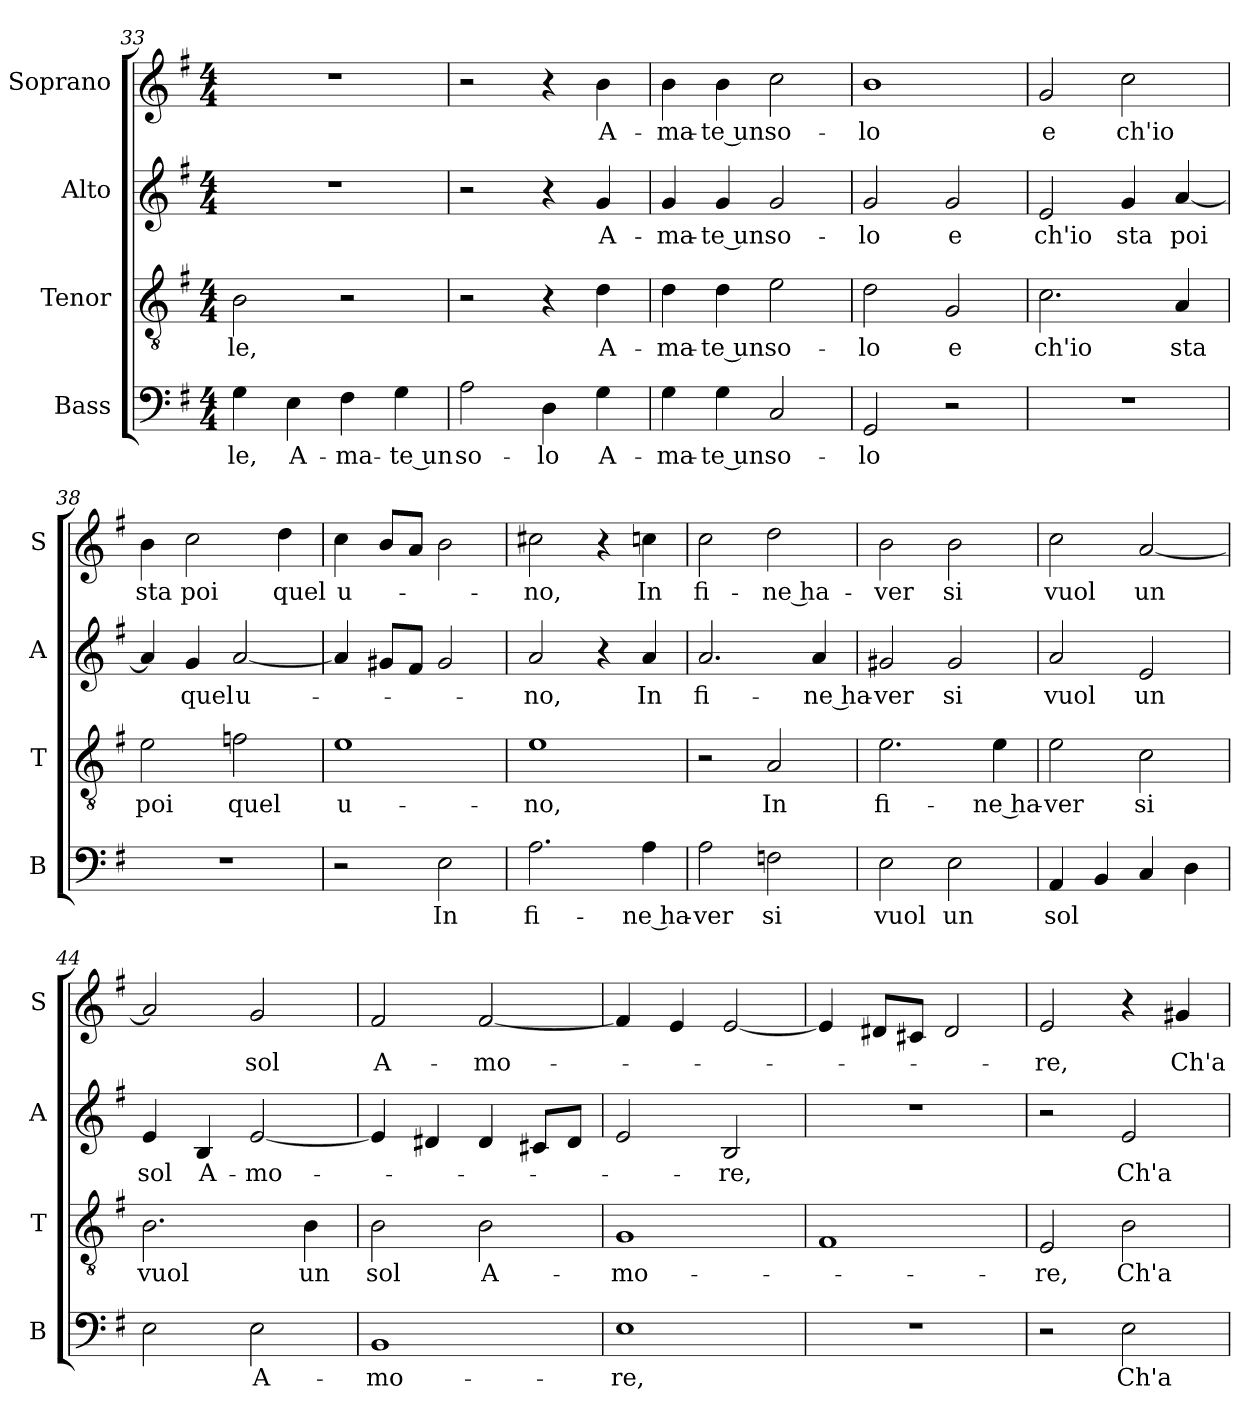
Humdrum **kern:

**kern	**text	**kern	**text	**kern	**text	**kern	**text
*part4	*part4	*part3	*part3	*part2	*part2	*part1	*part1
*staff4	*staff4	*staff3	*staff3	*staff2	*staff2	*staff1	*staff1
*I"Bass	*	*I"Tenor	*	*I"Alto	*	*I"Soprano	*
*I'B	*	*I'T	*	*I'A	*	*I'S	*
*clefF4	*	*clefGv2	*	*clefG2	*	*clefG2	*
*k[f#]	*	*k[f#]	*	*k[f#]	*	*k[f#]	*
*G:	*	*G:	*	*G:	*	*G:	*
*M4/4	*	*M4/4	*	*M4/4	*	*M4/4	*
=33	=33	=33	=33	=33	=33	=33	=33
!	!LO:LY:b	!	!LO:LY:b	!	!	!	!
4G\	-le,	2B\	-le,	1r	.	1r	.
!	!LO:LY:b	!	!	!	!	!	!
4E\	A-	.	.	.	.	.	.
!	!LO:LY:b	!	!	!	!	!	!
4F#\	-ma-	2r	.	.	.	.	.
!	!LO:LY:b	!	!	!	!	!	!
4G\	-te un	.	.	.	.	.	.
=34	=34	=34	=34	=34	=34	=34	=34
!	!LO:LY:b	!	!	!	!	!	!
2A\	so-	2r	.	2r	.	2r	.
!	!LO:LY:b	!	!	!	!	!	!
4D\	-lo	4r	.	4r	.	4r	.
!	!LO:LY:b	!	!LO:LY:b	!	!LO:LY:b	!	!LO:LY:b
4G\	A-	4d\	A-	4g/	A-	4b\	A-
=35	=35	=35	=35	=35	=35	=35	=35
!	!LO:LY:b	!	!LO:LY:b	!	!LO:LY:b	!	!LO:LY:b
4G\	-ma-	4d\	-ma-	4g/	-ma-	4b\	-ma-
!	!LO:LY:b	!	!LO:LY:b	!	!LO:LY:b	!	!LO:LY:b
4G\	-te un	4d\	-te un	4g/	-te un	4b\	-te un
!	!LO:LY:b	!	!LO:LY:b	!	!LO:LY:b	!	!LO:LY:b
2C/	so-	2e\	so-	2g/	so-	2cc\	so-
=36	=36	=36	=36	=36	=36	=36	=36
!	!LO:LY:b	!	!LO:LY:b	!	!LO:LY:b	!	!LO:LY:b
2GG/	-lo	2d\	-lo	2g/	-lo	1b	-lo
!	!	!	!LO:LY:b	!	!LO:LY:b	!	!
2r	.	2G/	e	2g/	e	.	.
!!LO:LB:g=z
=37	=37	=37	=37	=37	=37	=37	=37
!	!	!	!LO:LY:b	!	!LO:LY:b	!	!LO:LY:b
1r	.	2.c\	ch'io	2e/	ch'io	2g/	e
!	!	!	!	!	!LO:LY:b	!	!LO:LY:b
.	.	.	.	4g/	sta	2cc\	ch'io
!	!	!	!LO:LY:b	!	!LO:LY:b	!	!
.	.	4A/	sta	[4a/	poi	.	.
=38	=38	=38	=38	=38	=38	=38	=38
!	!	!	!LO:LY:b	!	!	!	!LO:LY:b
1r	.	2e\	poi	4a/]	.	4b\	sta
!	!	!	!	!	!LO:LY:b	!	!LO:LY:b
.	.	.	.	4g/	quel	2cc\	poi
!	!	!	!LO:LY:b	!	!LO:LY:b	!	!
.	.	2fn\	quel	[2a/	u-	.	.
!	!	!	!	!	!	!	!LO:LY:b
.	.	.	.	.	.	4dd\	quel
=39	=39	=39	=39	=39	=39	=39	=39
!	!	!	!LO:LY:b	!	!	!	!LO:LY:b
2r	.	1e	u-	4a/]	.	4cc\	u-
.	.	.	.	8g#X/L	.	8b/L	.
.	.	.	.	8f#/J	.	8a/J	.
!	!LO:LY:b	!	!	!	!	!	!
2E\	In	.	.	2g#/	.	2b\	.
=40	=40	=40	=40	=40	=40	=40	=40
!	!LO:LY:b	!	!LO:LY:b	!	!LO:LY:b	!	!LO:LY:b
2.A\	fi-	1e	-no,	2a/	-no,	2cc#X\	-no,
.	.	.	.	4r	.	4r	.
!	!LO:LY:b	!	!	!	!LO:LY:b	!	!LO:LY:b
4A\	-ne ha-	.	.	4a/	In	4ccn\	In
=41	=41	=41	=41	=41	=41	=41	=41
!	!LO:LY:b	!	!	!	!LO:LY:b	!	!LO:LY:b
2A\	-ver	2r	.	2.a/	fi-	2cc\	fi-
!	!LO:LY:b	!	!LO:LY:b	!	!	!	!LO:LY:b
2Fn\	si	2A/	In	.	.	2dd\	-ne ha-
!	!	!	!	!	!LO:LY:b	!	!
.	.	.	.	4a/	-ne ha-	.	.
=42	=42	=42	=42	=42	=42	=42	=42
!	!LO:LY:b	!	!LO:LY:b	!	!LO:LY:b	!	!LO:LY:b
2E\	vuol	2.e\	fi-	2g#X/	-ver	2b\	-ver
!	!LO:LY:b	!	!	!	!LO:LY:b	!	!LO:LY:b
2E\	un	.	.	2g#/	si	2b\	si
!	!	!	!LO:LY:b	!	!	!	!
.	.	4e\	-ne ha-	.	.	.	.
!!LO:LB:g=z
=43	=43	=43	=43	=43	=43	=43	=43
!	!LO:LY:b	!	!LO:LY:b	!	!LO:LY:b	!	!LO:LY:b
4AA/	sol	2e\	-ver	2a/	vuol	2cc\	vuol
4BB/	.	.	.	.	.	.	.
!	!	!	!LO:LY:b	!	!LO:LY:b	!	!LO:LY:b
4C/	.	2c\	si	2e/	un	[2a/	un
4D\	.	.	.	.	.	.	.
=44	=44	=44	=44	=44	=44	=44	=44
!	!	!	!LO:LY:b	!	!LO:LY:b	!	!
2E\	.	2.B\	vuol	4e/	sol	2a/]	.
!	!	!	!	!	!LO:LY:b	!	!
.	.	.	.	4B/	A-	.	.
!	!LO:LY:b	!	!	!	!LO:LY:b	!	!LO:LY:b
2E\	A-	.	.	[2e/	-mo-	2g/	sol
!	!	!	!LO:LY:b	!	!	!	!
.	.	4B\	un	.	.	.	.
=45	=45	=45	=45	=45	=45	=45	=45
!	!LO:LY:b	!	!LO:LY:b	!	!	!	!LO:LY:b
1BB	-mo-	2B\	sol	4e/]	.	2f#/	A-
.	.	.	.	4d#X/	.	.	.
!	!	!	!LO:LY:b	!	!	!	!LO:LY:b
.	.	2B\	A-	4d#/	.	[2f#/	-mo-
.	.	.	.	8c#X/L	.	.	.
.	.	.	.	8d#/J	.	.	.
=46	=46	=46	=46	=46	=46	=46	=46
!	!LO:LY:b	!	!LO:LY:b	!	!	!	!
1E	-re,	1G	-mo-	2e/	.	4f#/]	.
.	.	.	.	.	.	4e/	.
!	!	!	!	!	!LO:LY:b	!	!
.	.	.	.	2B/	-re,	[2e/	.
=47	=47	=47	=47	=47	=47	=47	=47
1r	.	1F#	.	1r	.	4e/]	.
.	.	.	.	.	.	8d#X/L	.
.	.	.	.	.	.	8c#X/J	.
.	.	.	.	.	.	2d#/	.
=48	=48	=48	=48	=48	=48	=48	=48
!	!	!	!LO:LY:b	!	!	!	!LO:LY:b
2r	.	2E/	-re,	2r	.	2e/	-re,
!	!LO:LY:b	!	!LO:LY:b	!	!LO:LY:b	!	!
2E\	Ch'a	2B\	Ch'a	2e/	Ch'a	4r	.
!	!	!	!	!	!	!	!LO:LY:b
.	.	.	.	.	.	4g#X/	Ch'a
=	=	=	=	=	=	=	=
*-	*-	*-	*-	*-	*-	*-	*-
